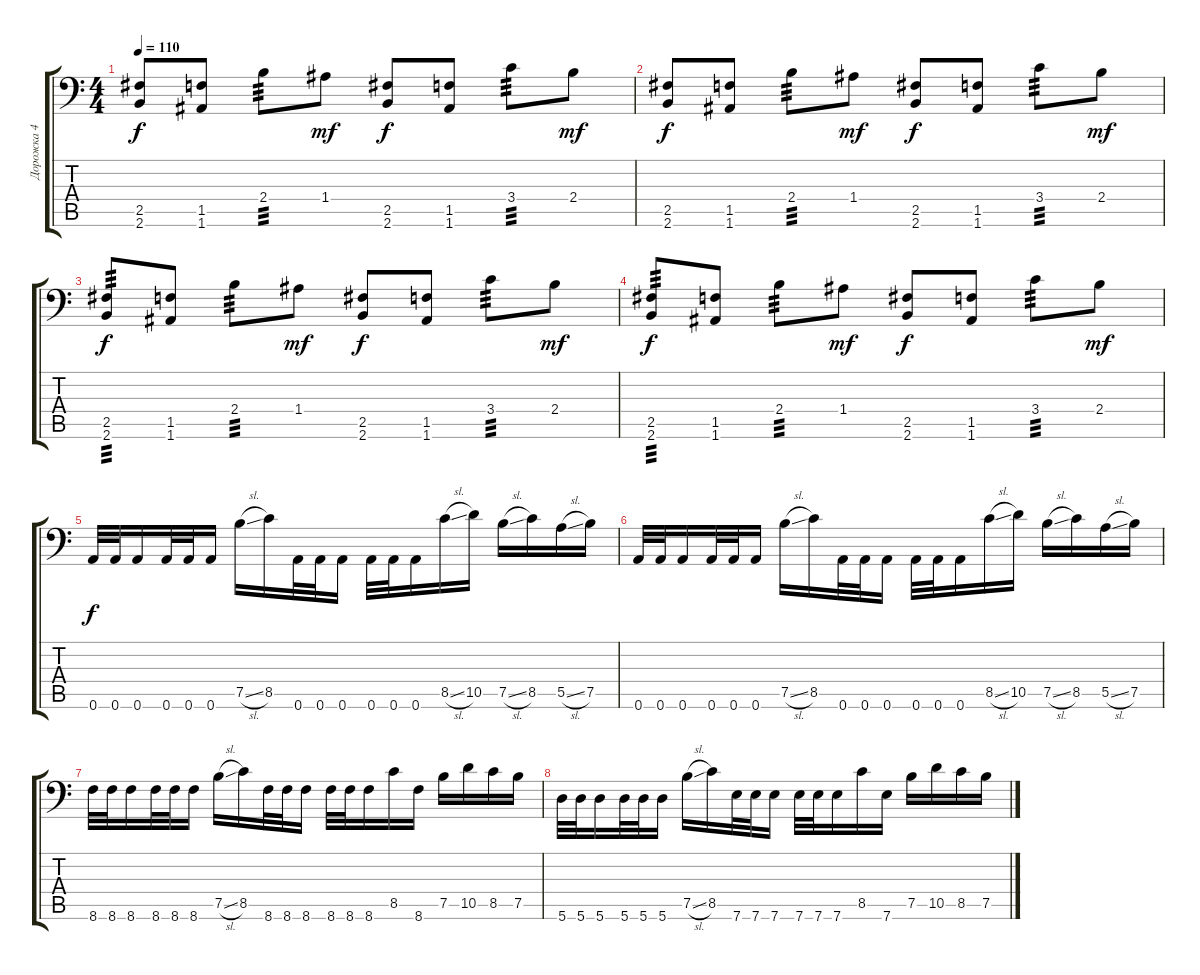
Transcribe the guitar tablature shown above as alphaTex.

\track ("Дорожка 4" "Дорожка 4") {instrument distortionguitar}
\staff {score tabs}
\tuning (B3 Gb3 D3 A2 E2 A1) {hide}
\ts (4 4)
\tempo 110
\clef f4
\ks c
(2.5 2.6).8{dy f} (1.5 1.6).8 2.4.8{tp 3} 1.4.8{dy mf} (2.5 2.6).8{dy f} (1.5 1.6).8 3.4.8{tp 3} 2.4.8{dy mf} |
(2.5 2.6).8{dy f} (1.5 1.6).8 2.4.8{tp 3} 1.4.8{dy mf} (2.5 2.6).8{dy f} (1.5 1.6).8 3.4.8{tp 3} 2.4.8{dy mf} |
(2.5 2.6).8{tp 3 dy f} (1.5 1.6).8 2.4.8{tp 3} 1.4.8{dy mf} (2.5 2.6).8{dy f} (1.5 1.6).8 3.4.8{tp 3} 2.4.8{dy mf} |
(2.5 2.6).8{tp 3 dy f} (1.5 1.6).8 2.4.8{tp 3} 1.4.8{dy mf} (2.5 2.6).8{dy f} (1.5 1.6).8 3.4.8{tp 3} 2.4.8{dy mf} |
0.6.32{dy f} 0.6.32 0.6.16 0.6.32 0.6.32 0.6.16 7.5{sl}.16 8.5.16 0.6.32 0.6.32 0.6.16 0.6.32 0.6.32 0.6.16 8.5{sl}.16 10.5.16 7.5{sl}.16 8.5.16 5.5{sl}.16 7.5.16 |
0.6.32 0.6.32 0.6.16 0.6.32 0.6.32 0.6.16 7.5{sl}.16 8.5.16 0.6.32 0.6.32 0.6.16 0.6.32 0.6.32 0.6.16 8.5{sl}.16 10.5.16 7.5{sl}.16 8.5.16 5.5{sl}.16 7.5.16 |
8.6.32 8.6.32 8.6.16 8.6.32 8.6.32 8.6.16 7.5{sl}.16 8.5.16 8.6.32 8.6.32 8.6.16 8.6.32 8.6.32 8.6.16 8.5.16 8.6.16 7.5.16 10.5.16 8.5.16 7.5.16 |
5.6.32 5.6.32 5.6.16 5.6.32 5.6.32 5.6.16 7.5{sl}.16 8.5.16 7.6.32 7.6.32 7.6.16 7.6.32 7.6.32 7.6.16 8.5.16 7.6.16 7.5.16 10.5.16 8.5.16 7.5.16
